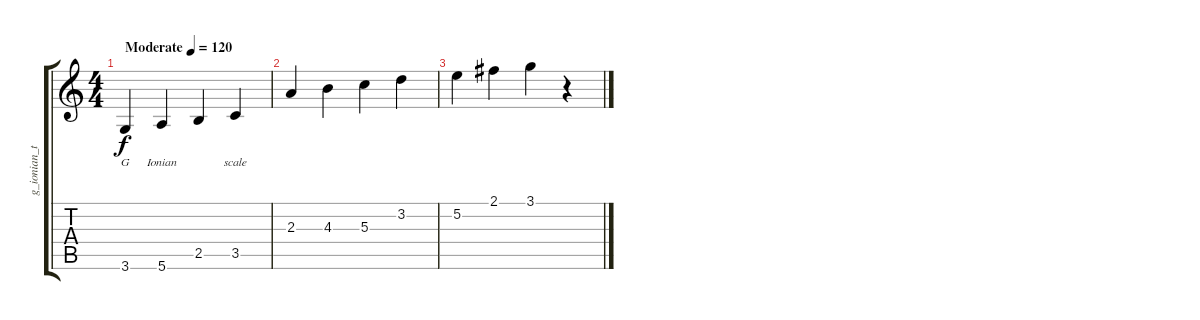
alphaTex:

\track ("g_ionian_test" "g_ionian_t") {instrument electricguitarjazz}
\staff {score tabs}
\tuning (E4 B3 G3 D3 A2 E2) {hide}
\ts (4 4)
\tempo (120 "Moderate")
\clef g2
\ks c
3.6.4{lyrics (0 "G") lyrics (1 "") lyrics (2 "") lyrics (3 "") lyrics (4 "") dy f instrument electricguitarjazz} 5.6.4{lyrics (0 "Ionian") lyrics (1 "") lyrics (2 "") lyrics (3 "") lyrics (4 "")} 2.5.4{lyrics (0 "") lyrics (1 "") lyrics (2 "") lyrics (3 "") lyrics (4 "")} 3.5.4{lyrics (0 "scale") lyrics (1 "") lyrics (2 "") lyrics (3 "") lyrics (4 "")} |
2.3.4 4.3.4 5.3.4 3.2.4 |
5.2.4 2.1.4 3.1.4 r.4
